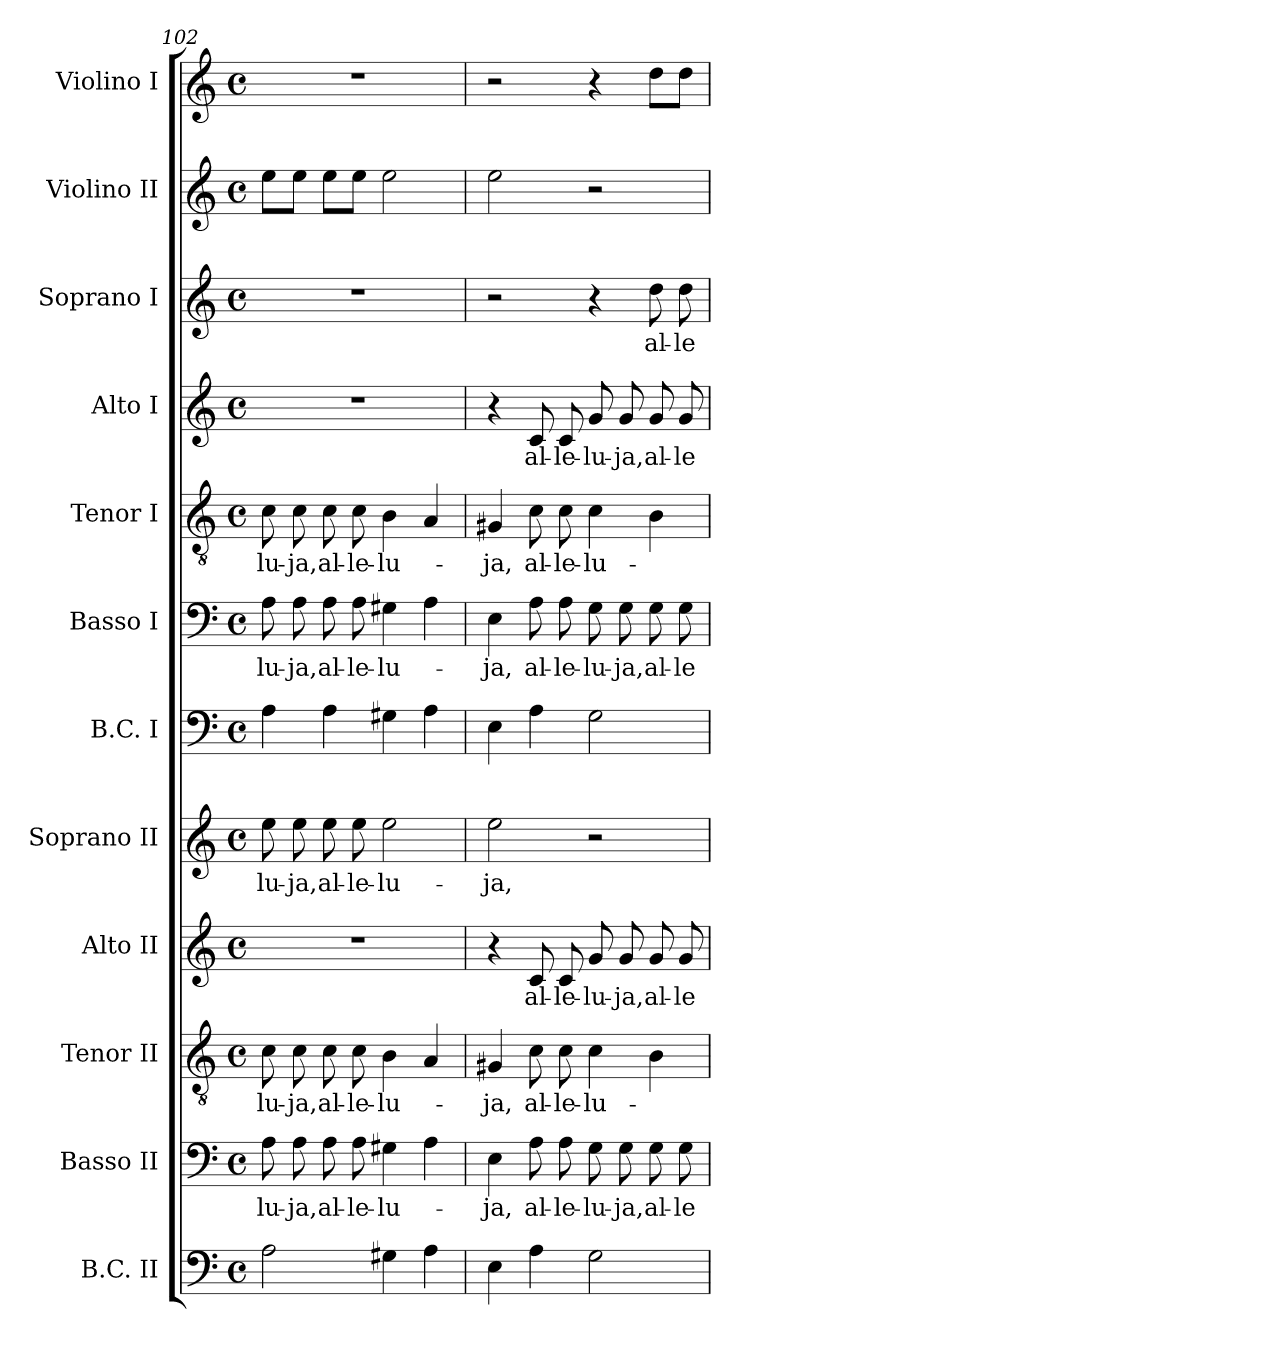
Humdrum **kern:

**kern	**kern	**text	**kern	**text	**kern	**text	**kern	**text	**kern	**kern	**text	**kern	**text	**kern	**text	**kern	**text	**kern	**kern
*part12	*part11	*part11	*part10	*part10	*part9	*part9	*part8	*part8	*part7	*part6	*part6	*part5	*part5	*part4	*part4	*part3	*part3	*part2	*part1
*staff12	*staff11	*staff11	*staff10	*staff10	*staff9	*staff9	*staff8	*staff8	*staff7	*staff6	*staff6	*staff5	*staff5	*staff4	*staff4	*staff3	*staff3	*staff2	*staff1
*I"B.C. II	*I"Basso II	*	*I"Tenor II	*	*I"Alto II	*	*I"Soprano II	*	*I"B.C. I	*I"Basso I	*	*I"Tenor I	*	*I"Alto I	*	*I"Soprano I	*	*I"Violino II	*I"Violino I
*I'BC2	*I'B 2	*	*I'T 2	*	*I'A 2	*	*I'S 2	*	*I'BC1	*I'B 1	*	*I'T 1	*	*I'A 1	*	*I'S 1	*	*I'Vln. II	*I'Vln. I
*clefF4	*clefF4	*	*clefGv2	*	*clefG2	*	*clefG2	*	*clefF4	*clefF4	*	*clefGv2	*	*clefG2	*	*clefG2	*	*clefG2	*clefG2
*k[]	*k[]	*	*k[]	*	*k[]	*	*k[]	*	*k[]	*k[]	*	*k[]	*	*k[]	*	*k[]	*	*k[]	*k[]
*C:	*C:	*	*C:	*	*C:	*	*C:	*	*C:	*C:	*	*C:	*	*C:	*	*C:	*	*C:	*C:
*M4/4	*M4/4	*	*M4/4	*	*M4/4	*	*M4/4	*	*M4/4	*M4/4	*	*M4/4	*	*M4/4	*	*M4/4	*	*M4/4	*M4/4
*met(c)	*met(c)	*	*met(c)	*	*met(c)	*	*met(c)	*	*met(c)	*met(c)	*	*met(c)	*	*met(c)	*	*met(c)	*	*met(c)	*met(c)
=102	=102	=102	=102	=102	=102	=102	=102	=102	=102	=102	=102	=102	=102	=102	=102	=102	=102	=102	=102
!	!	!LO:LY:b	!	!	!	!	!	!	!	!	!	!	!	!	!	!	!	!	!
!	!	!	!	!LO:LY:b	!	!	!	!	!	!	!	!	!	!	!	!	!	!	!
!	!	!	!	!	!	!	!	!LO:LY:b	!	!	!	!	!	!	!	!	!	!	!
!	!	!	!	!	!	!	!	!	!	!	!LO:LY:b	!	!	!	!	!	!	!	!
!	!	!	!	!	!	!	!	!	!	!	!	!	!LO:LY:b	!	!	!	!	!	!
2A\	8A\	-lu-	8c\	-lu-	1r	.	8ee\	-lu-	4A\	8A\	-lu-	8c\	-lu-	1r	.	1r	.	8ee\L	1r
!	!	!LO:LY:b	!	!	!	!	!	!	!	!	!	!	!	!	!	!	!	!	!
!	!	!	!	!LO:LY:b	!	!	!	!	!	!	!	!	!	!	!	!	!	!	!
!	!	!	!	!	!	!	!	!LO:LY:b	!	!	!	!	!	!	!	!	!	!	!
!	!	!	!	!	!	!	!	!	!	!	!LO:LY:b	!	!	!	!	!	!	!	!
!	!	!	!	!	!	!	!	!	!	!	!	!	!LO:LY:b	!	!	!	!	!	!
.	8A\	-ja,	8c\	-ja,	.	.	8ee\	-ja,	.	8A\	-ja,	8c\	-ja,	.	.	.	.	8ee\J	.
!	!	!LO:LY:b	!	!	!	!	!	!	!	!	!	!	!	!	!	!	!	!	!
!	!	!	!	!LO:LY:b	!	!	!	!	!	!	!	!	!	!	!	!	!	!	!
!	!	!	!	!	!	!	!	!LO:LY:b	!	!	!	!	!	!	!	!	!	!	!
!	!	!	!	!	!	!	!	!	!	!	!LO:LY:b	!	!	!	!	!	!	!	!
!	!	!	!	!	!	!	!	!	!	!	!	!	!LO:LY:b	!	!	!	!	!	!
.	8A\	al-	8c\	al-	.	.	8ee\	al-	4A\	8A\	al-	8c\	al-	.	.	.	.	8ee\L	.
!	!	!LO:LY:b	!	!	!	!	!	!	!	!	!	!	!	!	!	!	!	!	!
!	!	!	!	!LO:LY:b	!	!	!	!	!	!	!	!	!	!	!	!	!	!	!
!	!	!	!	!	!	!	!	!LO:LY:b	!	!	!	!	!	!	!	!	!	!	!
!	!	!	!	!	!	!	!	!	!	!	!LO:LY:b	!	!	!	!	!	!	!	!
!	!	!	!	!	!	!	!	!	!	!	!	!	!LO:LY:b	!	!	!	!	!	!
.	8A\	-le-	8c\	-le-	.	.	8ee\	-le-	.	8A\	-le-	8c\	-le-	.	.	.	.	8ee\J	.
!	!	!LO:LY:b	!	!	!	!	!	!	!	!	!	!	!	!	!	!	!	!	!
!	!	!	!	!LO:LY:b	!	!	!	!	!	!	!	!	!	!	!	!	!	!	!
!	!	!	!	!	!	!	!	!LO:LY:b	!	!	!	!	!	!	!	!	!	!	!
!	!	!	!	!	!	!	!	!	!	!	!LO:LY:b	!	!	!	!	!	!	!	!
!	!	!	!	!	!	!	!	!	!	!	!	!	!LO:LY:b	!	!	!	!	!	!
4G#X\	4G#X\	-lu-	4B\	-lu-	.	.	2ee\	-lu-	4G#X\	4G#X\	-lu-	4B\	-lu-	.	.	.	.	2ee\	.
4A\	4A\	.	4A/	.	.	.	.	.	4A\	4A\	.	4A/	.	.	.	.	.	.	.
!!LO:PB:g=z
=103	=103	=103	=103	=103	=103	=103	=103	=103	=103	=103	=103	=103	=103	=103	=103	=103	=103	=103	=103
!	!	!LO:LY:b	!	!	!	!	!	!	!	!	!	!	!	!	!	!	!	!	!
!	!	!	!	!LO:LY:b	!	!	!	!	!	!	!	!	!	!	!	!	!	!	!
!	!	!	!	!	!	!	!	!LO:LY:b	!	!	!	!	!	!	!	!	!	!	!
!	!	!	!	!	!	!	!	!	!	!	!LO:LY:b	!	!	!	!	!	!	!	!
!	!	!	!	!	!	!	!	!	!	!	!	!	!LO:LY:b	!	!	!	!	!	!
4E\	4E\	-ja,	4G#X/	-ja,	4r	.	2ee\	-ja,	4E\	4E\	-ja,	4G#X/	-ja,	4r	.	2r	.	2ee\	2r
!	!	!LO:LY:b	!	!	!	!	!	!	!	!	!	!	!	!	!	!	!	!	!
!	!	!	!	!LO:LY:b	!	!	!	!	!	!	!	!	!	!	!	!	!	!	!
!	!	!	!	!	!	!LO:LY:b	!	!	!	!	!	!	!	!	!	!	!	!	!
!	!	!	!	!	!	!	!	!	!	!	!LO:LY:b	!	!	!	!	!	!	!	!
!	!	!	!	!	!	!	!	!	!	!	!	!	!LO:LY:b	!	!	!	!	!	!
!	!	!	!	!	!	!	!	!	!	!	!	!	!	!	!LO:LY:b	!	!	!	!
4A\	8A\	al-	8c\	al-	8c/	al-	.	.	4A\	8A\	al-	8c\	al-	8c/	al-	.	.	.	.
!	!	!LO:LY:b	!	!	!	!	!	!	!	!	!	!	!	!	!	!	!	!	!
!	!	!	!	!LO:LY:b	!	!	!	!	!	!	!	!	!	!	!	!	!	!	!
!	!	!	!	!	!	!LO:LY:b	!	!	!	!	!	!	!	!	!	!	!	!	!
!	!	!	!	!	!	!	!	!	!	!	!LO:LY:b	!	!	!	!	!	!	!	!
!	!	!	!	!	!	!	!	!	!	!	!	!	!LO:LY:b	!	!	!	!	!	!
!	!	!	!	!	!	!	!	!	!	!	!	!	!	!	!LO:LY:b	!	!	!	!
.	8A\	-le-	8c\	-le-	8c/	-le-	.	.	.	8A\	-le-	8c\	-le-	8c/	-le-	.	.	.	.
!	!	!LO:LY:b	!	!	!	!	!	!	!	!	!	!	!	!	!	!	!	!	!
!	!	!	!	!LO:LY:b	!	!	!	!	!	!	!	!	!	!	!	!	!	!	!
!	!	!	!	!	!	!LO:LY:b	!	!	!	!	!	!	!	!	!	!	!	!	!
!	!	!	!	!	!	!	!	!	!	!	!LO:LY:b	!	!	!	!	!	!	!	!
!	!	!	!	!	!	!	!	!	!	!	!	!	!LO:LY:b	!	!	!	!	!	!
!	!	!	!	!	!	!	!	!	!	!	!	!	!	!	!LO:LY:b	!	!	!	!
2G\	8G\	-lu-	4c\	-lu-	8g/	-lu-	2r	.	2G\	8G\	-lu-	4c\	-lu-	8g/	-lu-	4r	.	2r	4r
!	!	!LO:LY:b	!	!	!	!	!	!	!	!	!	!	!	!	!	!	!	!	!
!	!	!	!	!	!	!LO:LY:b	!	!	!	!	!	!	!	!	!	!	!	!	!
!	!	!	!	!	!	!	!	!	!	!	!LO:LY:b	!	!	!	!	!	!	!	!
!	!	!	!	!	!	!	!	!	!	!	!	!	!	!	!LO:LY:b	!	!	!	!
.	8G\	-ja,	.	.	8g/	-ja,	.	.	.	8G\	-ja,	.	.	8g/	-ja,	.	.	.	.
!	!	!LO:LY:b	!	!	!	!	!	!	!	!	!	!	!	!	!	!	!	!	!
!	!	!	!	!	!	!LO:LY:b	!	!	!	!	!	!	!	!	!	!	!	!	!
!	!	!	!	!	!	!	!	!	!	!	!LO:LY:b	!	!	!	!	!	!	!	!
!	!	!	!	!	!	!	!	!	!	!	!	!	!	!	!LO:LY:b	!	!	!	!
!	!	!	!	!	!	!	!	!	!	!	!	!	!	!	!	!	!LO:LY:b	!	!
.	8G\	al-	4B\	.	8g/	al-	.	.	.	8G\	al-	4B\	.	8g/	al-	8dd\	al-	.	8dd\L
!	!	!LO:LY:b	!	!	!	!	!	!	!	!	!	!	!	!	!	!	!	!	!
!	!	!	!	!	!	!LO:LY:b	!	!	!	!	!	!	!	!	!	!	!	!	!
!	!	!	!	!	!	!	!	!	!	!	!LO:LY:b	!	!	!	!	!	!	!	!
!	!	!	!	!	!	!	!	!	!	!	!	!	!	!	!LO:LY:b	!	!	!	!
!	!	!	!	!	!	!	!	!	!	!	!	!	!	!	!	!	!LO:LY:b	!	!
.	8G\	-le-	.	.	8g/	-le-	.	.	.	8G\	-le-	.	.	8g/	-le-	8dd\	-le-	.	8dd\J
=	=	=	=	=	=	=	=	=	=	=	=	=	=	=	=	=	=	=	=
*-	*-	*-	*-	*-	*-	*-	*-	*-	*-	*-	*-	*-	*-	*-	*-	*-	*-	*-	*-
